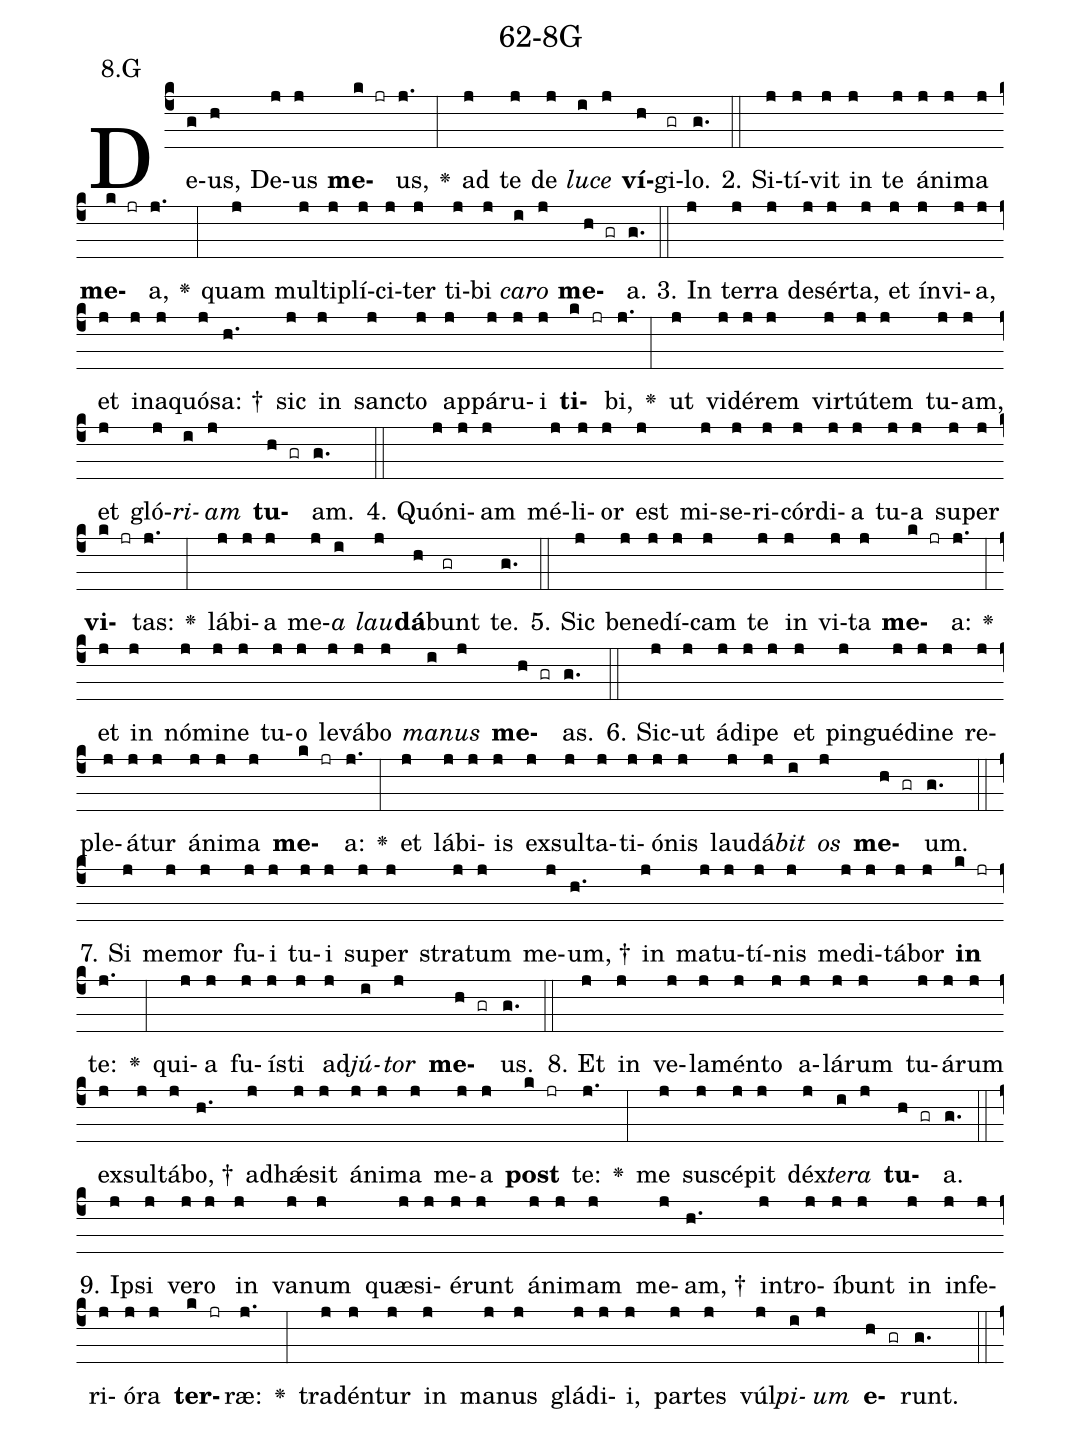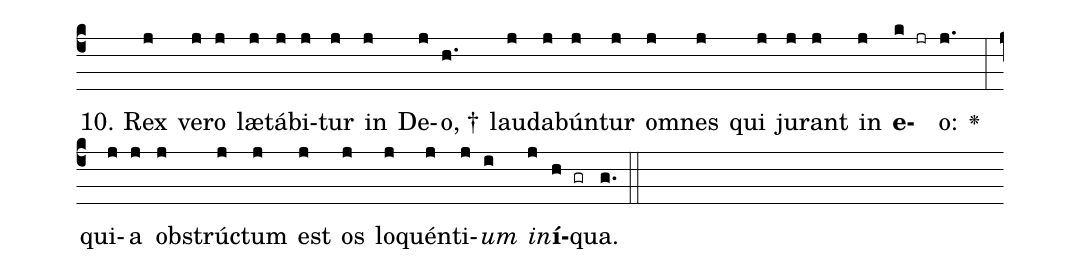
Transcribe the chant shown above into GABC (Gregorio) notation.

name: 62-8G;
annotation: 8.G;
%%
(c4)De(g)us,(h) De(j)us(j) <b>me</b>(k jr)us,(j.) <v>\greheightstar</v>(:) ad(j) te(j) de(j) <i>lu</i>(i)<i>ce</i>(j) <b>ví</b>(h)gi(gr)lo.(g.) (::)
2. Si(j)tí(j)vit(j) in(j) te(j) á(j)ni(j)ma(j) <b>me</b>(k jr)a,(j.) <v>\greheightstar</v>(:) quam(j) mul(j)ti(j)plí(j)ci(j)ter(j) ti(j)bi(j) <i>ca</i>(i)<i>ro</i>(j) <b>me</b>(h gr)a.(g.) (::)
3. In(j) ter(j)ra(j) de(j)sér(j)ta,(j) et(j) ín(j)vi(j)a,(j) et(j) in(j)a(j)quó(j)sa: †(h.) sic(j) in(j) sanc(j)to(j) ap(j)pá(j)ru(j)i(j) <b>ti</b>(k jr)bi,(j.) <v>\greheightstar</v>(:) ut(j) vi(j)dé(j)rem(j) vir(j)tú(j)tem(j) tu(j)am,(j) et(j) gló(j)<i>ri</i>(i)<i>am</i>(j) <b>tu</b>(h gr)am.(g.) (::)
4. Quón(j)i(j)am(j) mé(j)li(j)or(j) est(j) mi(j)se(j)ri(j)cór(j)di(j)a(j) tu(j)a(j) su(j)per(j) <b>vi</b>(k jr)tas:(j.) <v>\greheightstar</v>(:) lá(j)bi(j)a(j) me(j)<i>a</i>(i) <i>lau</i>(j)<b>dá</b>(h)bunt(gr) te.(g.) (::)
5. Sic(j) be(j)ne(j)dí(j)cam(j) te(j) in(j) vi(j)ta(j) <b>me</b>(k jr)a:(j.) <v>\greheightstar</v>(:) et(j) in(j) nó(j)mi(j)ne(j) tu(j)o(j) le(j)vá(j)bo(j) <i>ma</i>(i)<i>nus</i>(j) <b>me</b>(h gr)as.(g.) (::)
6. Sic(j)ut(j) á(j)di(j)pe(j) et(j) pin(j)gué(j)di(j)ne(j) re(j)ple(j)á(j)tur(j) á(j)ni(j)ma(j) <b>me</b>(k jr)a:(j.) <v>\greheightstar</v>(:) et(j) lá(j)bi(j)is(j) ex(j)sul(j)ta(j)ti(j)ó(j)nis(j) lau(j)dá(j)<i>bit</i>(i) <i>os</i>(j) <b>me</b>(h gr)um.(g.) (::)
7. Si(j) me(j)mor(j) fu(j)i(j) tu(j)i(j) su(j)per(j) stra(j)tum(j) me(j)um, †(h.) in(j) ma(j)tu(j)tí(j)nis(j) me(j)di(j)tá(j)bor(j) <b>in</b>(k jr) te:(j.) <v>\greheightstar</v>(:) qui(j)a(j) fu(j)ís(j)ti(j) ad(j)<i>jú</i>(i)<i>tor</i>(j) <b>me</b>(h gr)us.(g.) (::)
8. Et(j) in(j) ve(j)la(j)mén(j)to(j) a(j)lá(j)rum(j) tu(j)á(j)rum(j) ex(j)sul(j)tá(j)bo, †(h.) ad(j)hǽ(j)sit(j) á(j)ni(j)ma(j) me(j)a(j) <b>post</b>(k jr) te:(j.) <v>\greheightstar</v>(:) me(j) su(j)scé(j)pit(j) déx(j)<i>te</i>(i)<i>ra</i>(j) <b>tu</b>(h gr)a.(g.) (::)
9. Ip(j)si(j) ve(j)ro(j) in(j) va(j)num(j) quæ(j)si(j)é(j)runt(j) á(j)ni(j)mam(j) me(j)am, †(h.) in(j)tro(j)í(j)bunt(j) in(j) in(j)fe(j)ri(j)ó(j)ra(j) <b>ter</b>(k jr)ræ:(j.) <v>\greheightstar</v>(:) tra(j)dén(j)tur(j) in(j) ma(j)nus(j) glá(j)di(j)i,(j) par(j)tes(j) vúl(j)<i>pi</i>(i)<i>um</i>(j) <b>e</b>(h gr)runt.(g.) (::)
10. Rex(j) ve(j)ro(j) læ(j)tá(j)bi(j)tur(j) in(j) De(j)o, †(h.) lau(j)da(j)bún(j)tur(j) om(j)nes(j) qui(j) ju(j)rant(j) in(j) <b>e</b>(k jr)o:(j.) <v>\greheightstar</v>(:) qui(j)a(j) ob(j)strúc(j)tum(j) est(j) os(j) lo(j)quén(j)ti(j)<i>um</i>(i) <i>in</i>(j)<b>í</b>(h gr)qua.(g.) (::)
